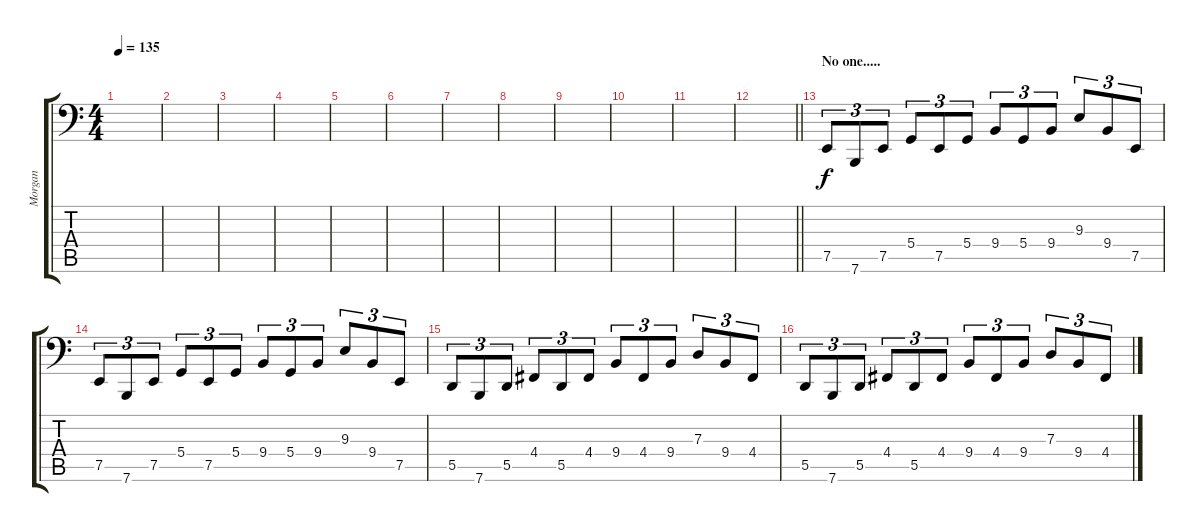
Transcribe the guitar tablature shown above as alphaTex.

\track ("Morgan" "Morgan") {instrument lead2sawtooth}
\staff {score tabs}
\tuning (E3 B2 G2 D2 A1 E1) {hide}
\ts (4 4)
\tempo 135
\clef f4
\ks c
|
|
|
|
|
|
|
|
|
|
|
\barLineRight lightlight
|
\section ("" "No one.....")
7.5.8{tu (3 2) volume 16} 7.6.8{tu (3 2)} 7.5.8{tu (3 2)} 5.4.8{tu (3 2)} 7.5.8{tu (3 2)} 5.4.8{tu (3 2)} 9.4.8{tu (3 2)} 5.4.8{tu (3 2)} 9.4.8{tu (3 2)} 9.3.8{tu (3 2)} 9.4.8{tu (3 2)} 7.5.8{tu (3 2)} |
7.5.8{tu (3 2)} 7.6.8{tu (3 2)} 7.5.8{tu (3 2)} 5.4.8{tu (3 2)} 7.5.8{tu (3 2)} 5.4.8{tu (3 2)} 9.4.8{tu (3 2)} 5.4.8{tu (3 2)} 9.4.8{tu (3 2)} 9.3.8{tu (3 2)} 9.4.8{tu (3 2)} 7.5.8{tu (3 2)} |
5.5.8{tu (3 2)} 7.6.8{tu (3 2)} 5.5.8{tu (3 2)} 4.4.8{tu (3 2)} 5.5.8{tu (3 2)} 4.4.8{tu (3 2)} 9.4.8{tu (3 2)} 4.4.8{tu (3 2)} 9.4.8{tu (3 2)} 7.3.8{tu (3 2)} 9.4.8{tu (3 2)} 4.4.8{tu (3 2)} |
5.5.8{tu (3 2)} 7.6.8{tu (3 2)} 5.5.8{tu (3 2)} 4.4.8{tu (3 2)} 5.5.8{tu (3 2)} 4.4.8{tu (3 2)} 9.4.8{tu (3 2)} 4.4.8{tu (3 2)} 9.4.8{tu (3 2)} 7.3.8{tu (3 2)} 9.4.8{tu (3 2)} 4.4.8{tu (3 2)}
